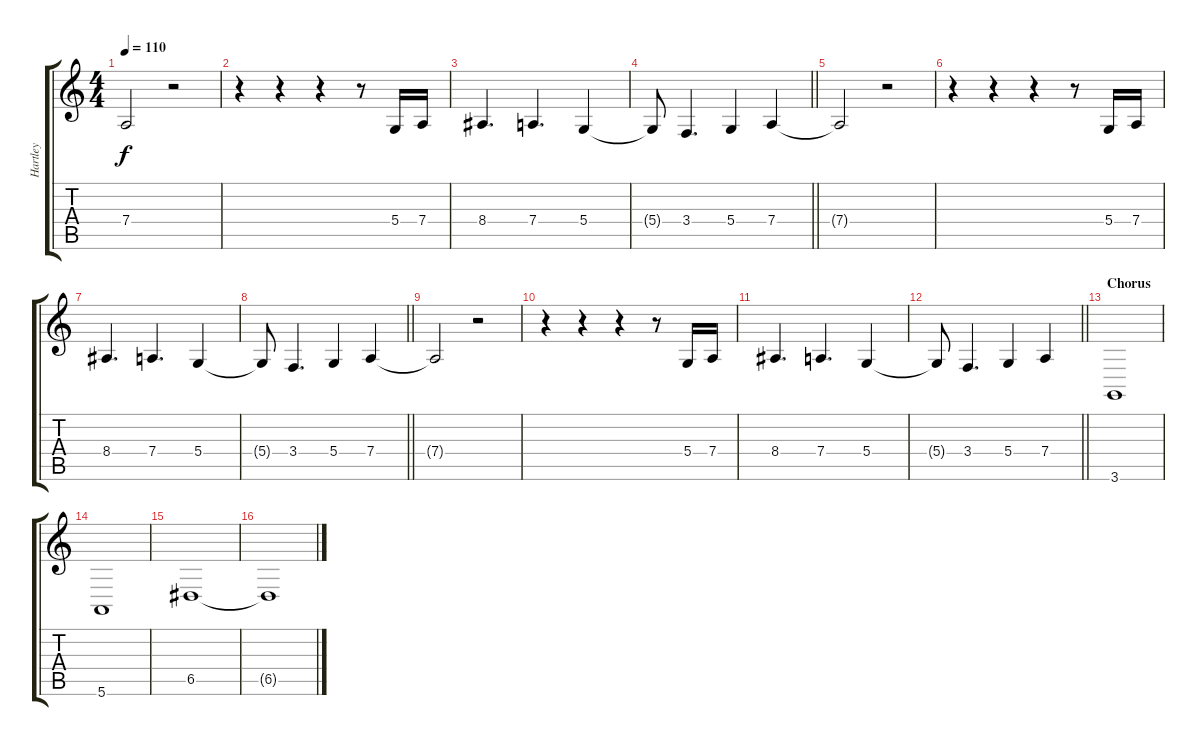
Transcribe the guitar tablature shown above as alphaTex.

\track ("Hartley" "Hartley") {instrument acousticgrandpiano}
\staff {score tabs}
\tuning (E4 B3 G3 D3 A2 E2) {hide}
\ts (4 4)
\tempo 110
\clef g2
\ks c
7.4{t}.2{dy f} r.2 |
r.4 r.4 r.4 r.8 5.4.16 7.4.16 |
8.4.4{d} 7.4.4{d} 5.4.4 |
\barLineRight lightlight
5.4{t}.8 3.4.4{d} 5.4.4 7.4.4 |
7.4{t}.2 r.2 |
r.4 r.4 r.4 r.8 5.4.16 7.4.16 |
8.4.4{d} 7.4.4{d} 5.4.4 |
\barLineRight lightlight
5.4{t}.8 3.4.4{d} 5.4.4 7.4.4 |
7.4{t}.2 r.2 |
r.4 r.4 r.4 r.8 5.4.16 7.4.16 |
8.4.4{d} 7.4.4{d} 5.4.4 |
\barLineRight lightlight
5.4{t}.8 3.4.4{d} 5.4.4 7.4.4 |
\section ("" "Chorus")
3.6.1 |
5.6.1 |
6.5.1 |
6.5{t}.1
